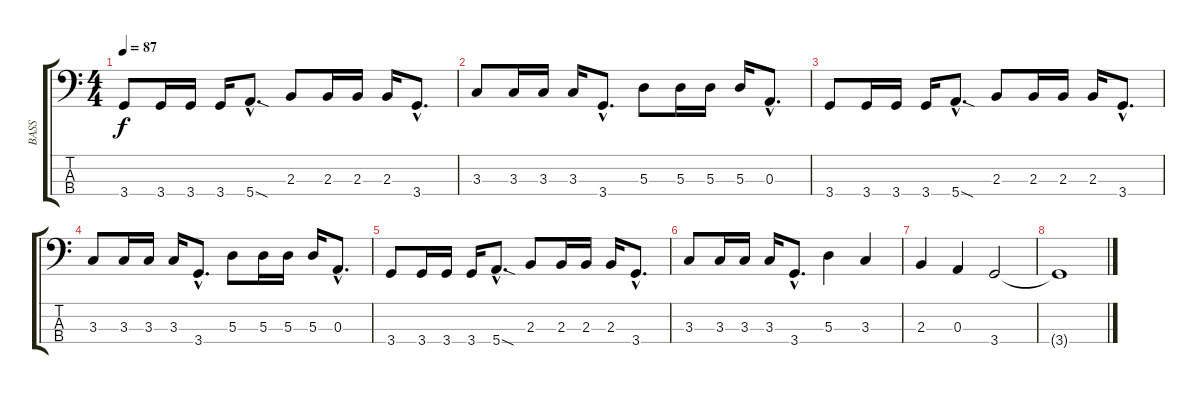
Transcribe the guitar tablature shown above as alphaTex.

\track ("BASS" "BASS") {instrument electricbassfinger}
\staff {score tabs}
\tuning (G2 D2 A1 E1) {hide}
\ts (4 4)
\tempo 87
\clef f4
\ks c
3.4.8{dy f} 3.4.16 3.4.16 3.4.16 5.4{sod hac}.8{d} 2.3.8 2.3.16 2.3.16 2.3.16 3.4{hac}.8{d} |
3.3.8 3.3.16 3.3.16 3.3.16 3.4{hac}.8{d} 5.3.8 5.3.16 5.3.16 5.3.16 0.3{hac}.8{d} |
3.4.8 3.4.16 3.4.16 3.4.16 5.4{sod hac}.8{d} 2.3.8 2.3.16 2.3.16 2.3.16 3.4{hac}.8{d} |
3.3.8 3.3.16 3.3.16 3.3.16 3.4{hac}.8{d} 5.3.8 5.3.16 5.3.16 5.3.16 0.3{hac}.8{d} |
3.4.8 3.4.16 3.4.16 3.4.16 5.4{sod hac}.8{d} 2.3.8 2.3.16 2.3.16 2.3.16 3.4{hac}.8{d} |
3.3.8 3.3.16 3.3.16 3.3.16 3.4{hac}.8{d} 5.3.4 3.3.4 |
2.3.4 0.3.4 3.4.2 |
3.4{t}.1
